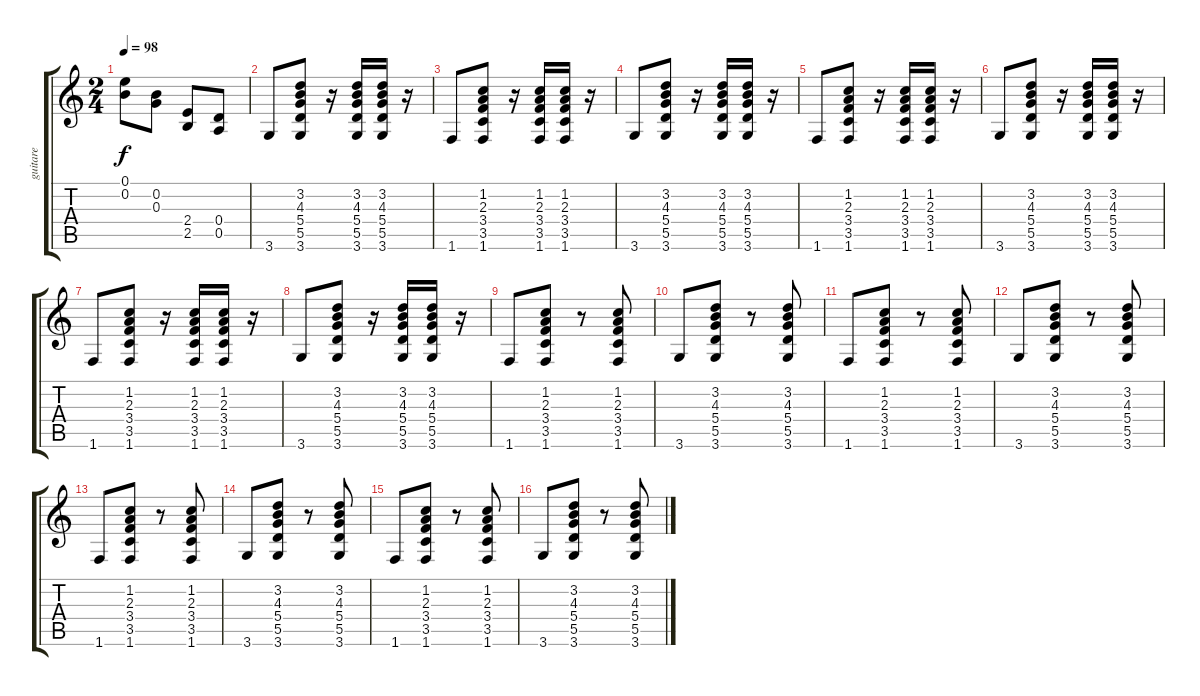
\track ("guitare" "guitare") {instrument acousticguitarsteel}
\staff {score tabs}
\tuning (E4 B3 G3 D3 A2 E2) {hide}
\ts (2 4)
\tempo 98
\clef g2
\ks c
(0.1 0.2).8{dy f instrument acousticguitarsteel} (0.2 0.3).8 (2.4 2.5).8 (0.4 0.5).8 |
3.6.8 (3.2 4.3 5.4 5.5 3.6).8 r.16 (3.2 4.3 5.4 5.5 3.6).16 (3.2 4.3 5.4 5.5 3.6).16 r.16 |
1.6.8 (1.2 2.3 3.4 3.5 1.6).8 r.16 (1.2 2.3 3.4 3.5 1.6).16 (1.2 2.3 3.4 3.5 1.6).16 r.16 |
3.6.8 (3.2 4.3 5.4 5.5 3.6).8 r.16 (3.2 4.3 5.4 5.5 3.6).16 (3.2 4.3 5.4 5.5 3.6).16 r.16 |
1.6.8 (1.2 2.3 3.4 3.5 1.6).8 r.16 (1.2 2.3 3.4 3.5 1.6).16 (1.2 2.3 3.4 3.5 1.6).16 r.16 |
3.6.8 (3.2 4.3 5.4 5.5 3.6).8 r.16 (3.2 4.3 5.4 5.5 3.6).16 (3.2 4.3 5.4 5.5 3.6).16 r.16 |
1.6.8 (1.2 2.3 3.4 3.5 1.6).8 r.16 (1.2 2.3 3.4 3.5 1.6).16 (1.2 2.3 3.4 3.5 1.6).16 r.16 |
3.6.8 (3.2 4.3 5.4 5.5 3.6).8 r.16 (3.2 4.3 5.4 5.5 3.6).16 (3.2 4.3 5.4 5.5 3.6).16 r.16 |
1.6.8 (1.2 2.3 3.4 3.5 1.6).8 r.8 (1.2 2.3 3.4 3.5 1.6).8 |
3.6.8 (3.2 4.3 5.4 5.5 3.6).8 r.8 (3.2 4.3 5.4 5.5 3.6).8 |
1.6.8 (1.2 2.3 3.4 3.5 1.6).8 r.8 (1.2 2.3 3.4 3.5 1.6).8 |
3.6.8 (3.2 4.3 5.4 5.5 3.6).8 r.8 (3.2 4.3 5.4 5.5 3.6).8 |
1.6.8 (1.2 2.3 3.4 3.5 1.6).8 r.8 (1.2 2.3 3.4 3.5 1.6).8 |
3.6.8 (3.2 4.3 5.4 5.5 3.6).8 r.8 (3.2 4.3 5.4 5.5 3.6).8 |
1.6.8 (1.2 2.3 3.4 3.5 1.6).8 r.8 (1.2 2.3 3.4 3.5 1.6).8 |
3.6.8 (3.2 4.3 5.4 5.5 3.6).8 r.8 (3.2 4.3 5.4 5.5 3.6).8
